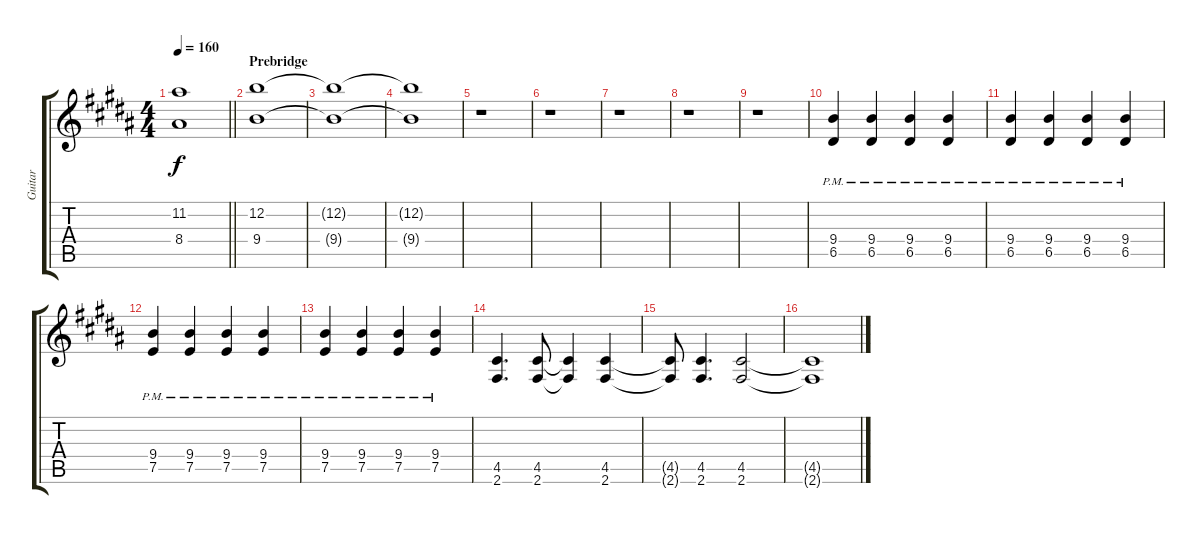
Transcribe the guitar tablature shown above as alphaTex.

\track ("Guitar" "Guitar") {instrument distortionguitar}
\staff {score tabs}
\tuning (E4 B3 G3 D3 A2 E2) {hide}
\ts (4 4)
\tempo 160
\clef g2
\barLineRight lightlight
\ks b
(11.2 8.4).1{dy f} |
\section ("" "Prebridge")
(12.2 9.4).1 |
(12.2{t} 9.4{t}).1 |
(12.2{t} 9.4{t}).1 |
r.1 |
r.1 |
r.1 |
r.1 |
r.1 |
(9.4{pm} 6.5{pm}).4 (9.4{pm} 6.5{pm}).4 (9.4{pm} 6.5{pm}).4 (9.4{pm} 6.5{pm}).4 |
(9.4{pm} 6.5{pm}).4 (9.4{pm} 6.5{pm}).4 (9.4{pm} 6.5{pm}).4 (9.4{pm} 6.5{pm}).4 |
(9.4{pm} 7.5{pm}).4 (9.4{pm} 7.5{pm}).4 (9.4{pm} 7.5{pm}).4 (9.4{pm} 7.5{pm}).4 |
(9.4{pm} 7.5{pm}).4 (9.4{pm} 7.5{pm}).4 (9.4{pm} 7.5{pm}).4 (9.4{pm} 7.5{pm}).4 |
(4.5 2.6).4{d} (4.5 2.6).8 (4.5{t} 2.6{t}).4 (4.5 2.6).4 |
(4.5{t} 2.6{t}).8 (4.5 2.6).4{d} (4.5 2.6).2 |
(4.5{t} 2.6{t}).1
